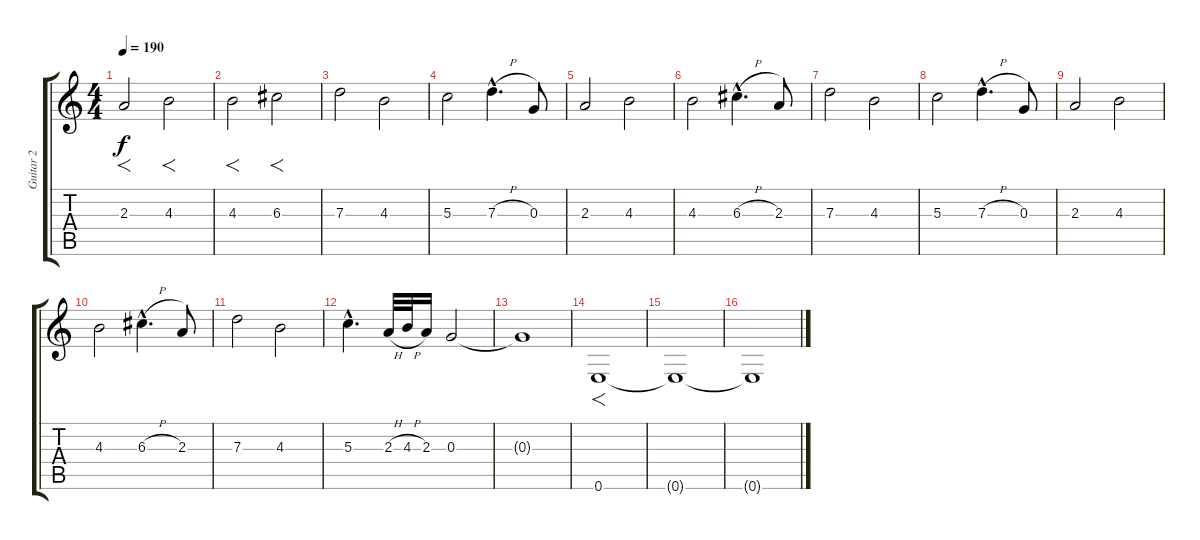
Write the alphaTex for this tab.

\track ("Guitar 2" "Guitar 2") {instrument distortionguitar}
\staff {score tabs}
\tuning (E4 B3 G3 D3 A2 E2) {hide}
\ts (4 4)
\tempo 190
\clef g2
\ks c
2.3.2{f dy f instrument distortionguitar} 4.3.2{f} |
4.3.2{f} 6.3.2{f} |
7.3.2 4.3.2 |
5.3.2 7.3{h hac}.4{d} 0.3.8 |
2.3.2 4.3.2 |
4.3.2 6.3{h hac}.4{d} 2.3.8 |
7.3.2 4.3.2 |
5.3.2 7.3{h hac}.4{d} 0.3.8 |
2.3.2 4.3.2 |
4.3.2 6.3{h hac}.4{d} 2.3.8 |
7.3.2 4.3.2 |
5.3{hac}.4{d} 2.3{h}.32 4.3{h}.32 2.3.16 0.3.2 |
0.3{t}.1 |
0.6.1{f} |
0.6{t}.1 |
0.6{t}.1
